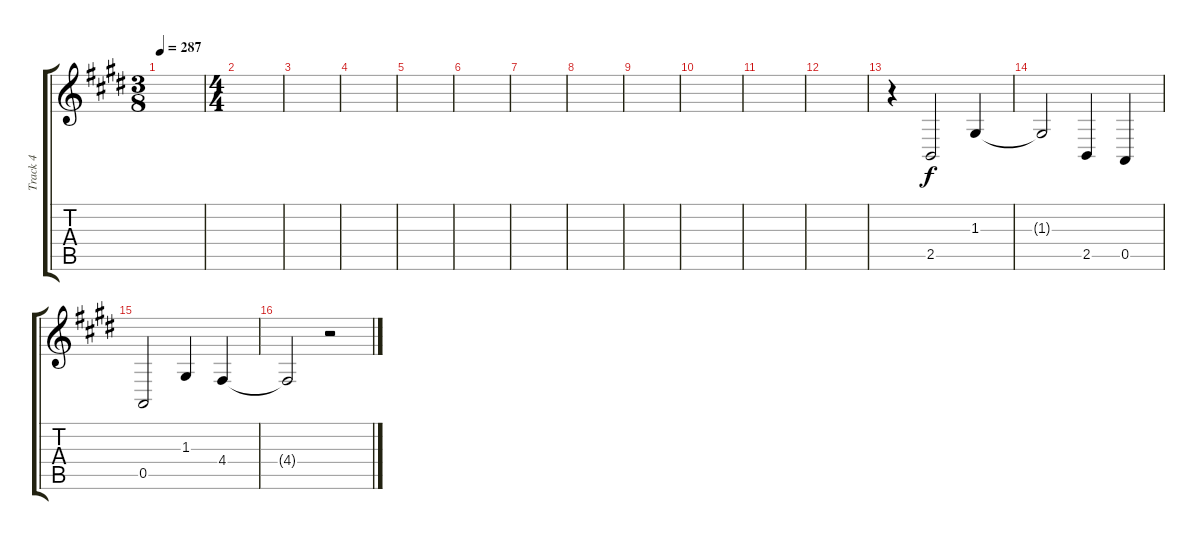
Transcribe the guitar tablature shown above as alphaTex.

\track ("Track 4" "Track 4") {instrument oboe}
\staff {score tabs}
\tuning (E4 B3 G3 D3 A2 E2) {hide}
\ts (3 8)
\tempo 287
\clef g2
\ks c#minor
|
\ts (4 4)
|
|
|
|
|
|
|
|
|
|
|
r.4 2.5.2 1.3.4 |
1.3{t}.2 2.5.4 0.5.4 |
0.5.2 1.3.4 4.4.4 |
4.4{t}.2 r.2
